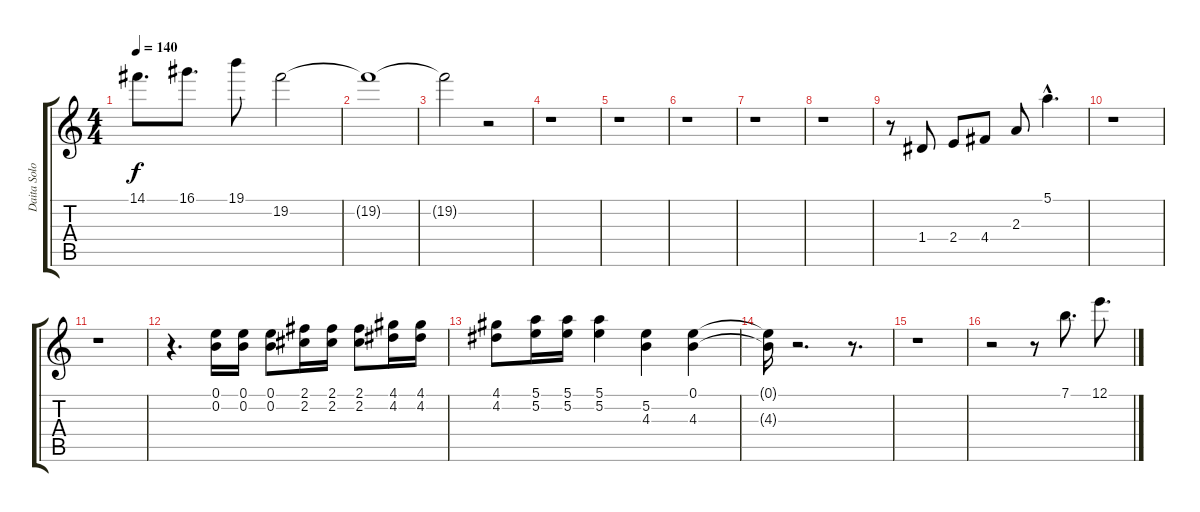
\track ("Daita Solo" "Daita Solo") {instrument distortionguitar}
\staff {score tabs}
\tuning (E4 B3 G3 D3 A2 E2) {hide}
\ts (4 4)
\tempo 140
\clef g2
\ks c
14.1.8{d dy f} 16.1.8{d} 19.1.8 19.2.2 |
19.2{t}.1 |
19.2{t}.2 r.2 |
r.1 |
r.1 |
r.1 |
r.1 |
r.1 |
r.8 1.4.8 2.4.8 4.4.8 2.3.8 5.1{hac}.4{d} |
r.1 |
r.1 |
r.4{d} (0.1 0.2).16 (0.1 0.2).16 (0.1 0.2).8 (2.1 2.2).16 (2.1 2.2).16 (2.1 2.2).8 (4.1 4.2).16 (4.1 4.2).16 |
(4.1 4.2).8 (5.1 5.2).16 (5.1 5.2).16 (5.1 5.2).4 (5.2 4.3).4 (0.1 4.3).4 |
(0.1{t} 4.3{t}).16 r.2{d} r.8{d} |
r.1 |
r.2 r.8 7.1.8{d} 12.1.8{d}
